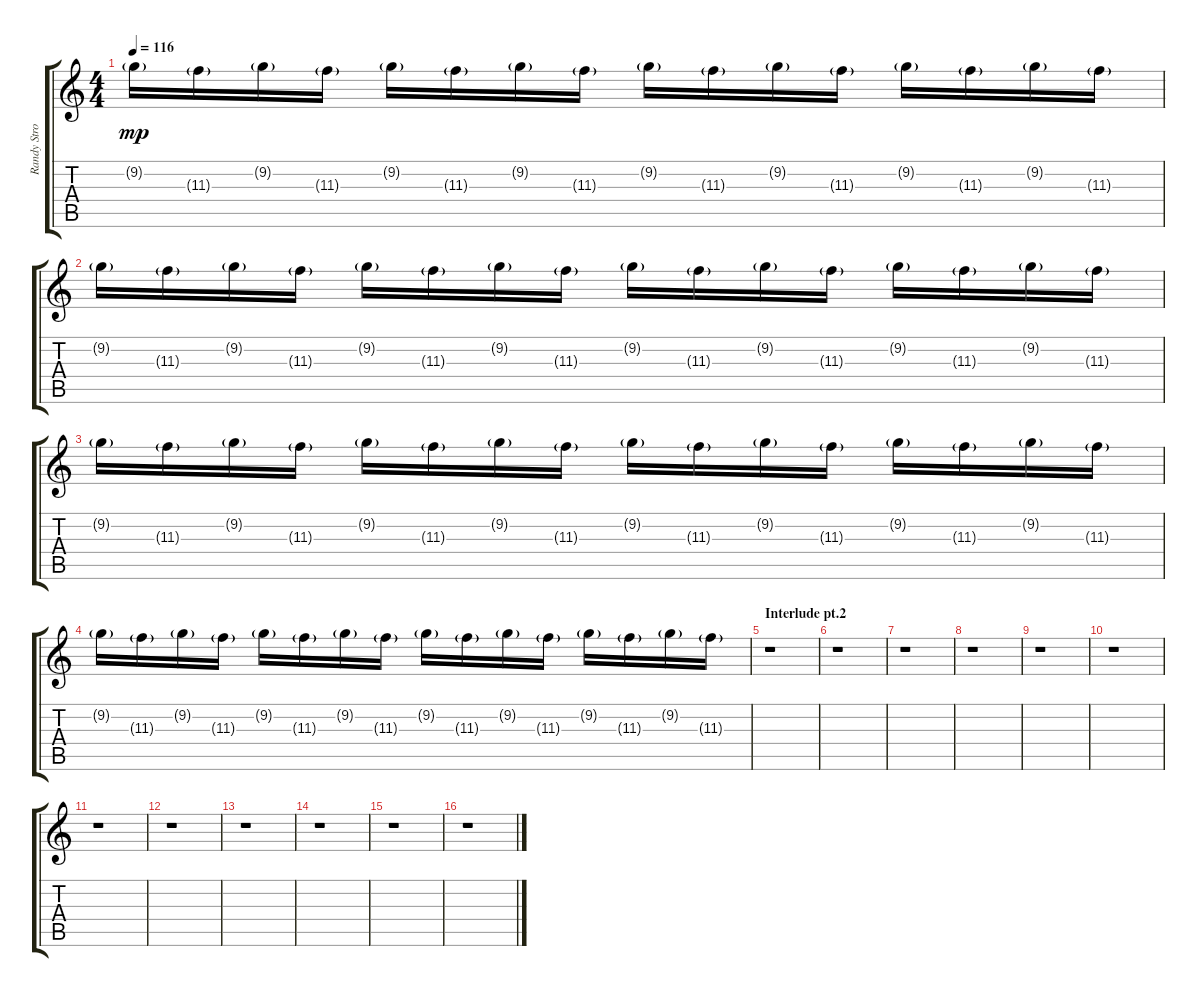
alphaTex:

\track ("Randy Strohmeyer" "Randy Stro") {instrument distortionguitar}
\staff {score tabs}
\tuning (Eb4 Bb3 Gb3 Db3 Ab2 Db2) {hide}
\ts (4 4)
\tempo 116
\clef g2
\ks c
9.2{g}.16{dy mp volume 13} 11.3{g}.16 9.2{g}.16 11.3{g}.16 9.2{g}.16 11.3{g}.16 9.2{g}.16 11.3{g}.16 9.2{g}.16 11.3{g}.16 9.2{g}.16 11.3{g}.16 9.2{g}.16 11.3{g}.16 9.2{g}.16 11.3{g}.16 |
9.2{g}.16 11.3{g}.16 9.2{g}.16 11.3{g}.16 9.2{g}.16 11.3{g}.16 9.2{g}.16 11.3{g}.16 9.2{g}.16 11.3{g}.16 9.2{g}.16 11.3{g}.16 9.2{g}.16 11.3{g}.16 9.2{g}.16 11.3{g}.16 |
9.2{g}.16 11.3{g}.16 9.2{g}.16 11.3{g}.16 9.2{g}.16 11.3{g}.16 9.2{g}.16 11.3{g}.16 9.2{g}.16 11.3{g}.16 9.2{g}.16 11.3{g}.16 9.2{g}.16 11.3{g}.16 9.2{g}.16 11.3{g}.16 |
9.2{g}.16 11.3{g}.16 9.2{g}.16 11.3{g}.16 9.2{g}.16 11.3{g}.16 9.2{g}.16 11.3{g}.16 9.2{g}.16 11.3{g}.16 9.2{g}.16 11.3{g}.16 9.2{g}.16 11.3{g}.16 9.2{g}.16 11.3{g}.16 |
\section ("" "Interlude pt.2")
r.1 |
r.1 |
r.1 |
r.1 |
r.1 |
r.1 |
r.1 |
r.1 |
r.1 |
r.1 |
r.1 |
r.1
